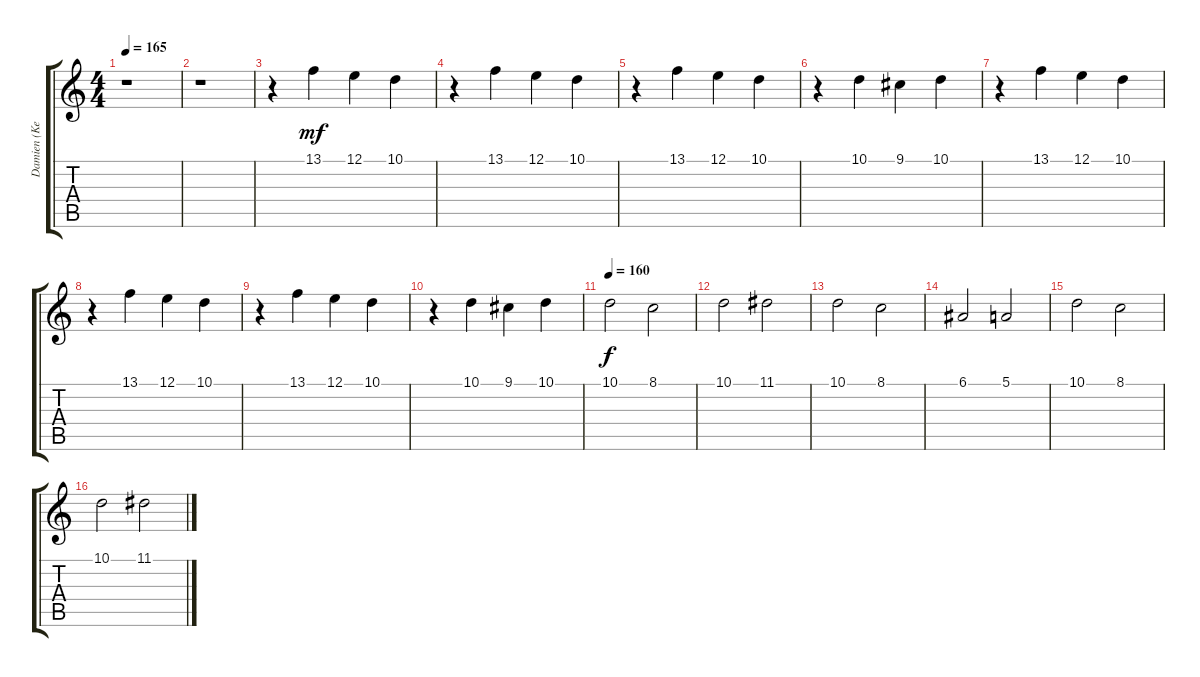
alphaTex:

\track ("Damien (KeybRight)" "Damien (Ke") {instrument pad4choir}
\staff {score tabs}
\tuning (E4 B3 G3 D3 A2 E2) {hide}
\ts (4 4)
\tempo 165
\clef g2
\ks c
r.1{dy mp} |
r.1 |
r.4{instrument pad4choir} 13.1.4{dy mf} 12.1.4 10.1.4 |
r.4 13.1.4 12.1.4 10.1.4 |
r.4 13.1.4 12.1.4 10.1.4 |
r.4 10.1.4 9.1.4 10.1.4 |
r.4 13.1.4 12.1.4 10.1.4 |
r.4 13.1.4 12.1.4 10.1.4 |
r.4 13.1.4 12.1.4 10.1.4 |
r.4 10.1.4 9.1.4 10.1.4 |
\tempo 160
10.1.2{dy f} 8.1.2 |
10.1.2 11.1.2 |
10.1.2 8.1.2 |
6.1.2 5.1.2 |
10.1.2 8.1.2 |
10.1.2 11.1.2
